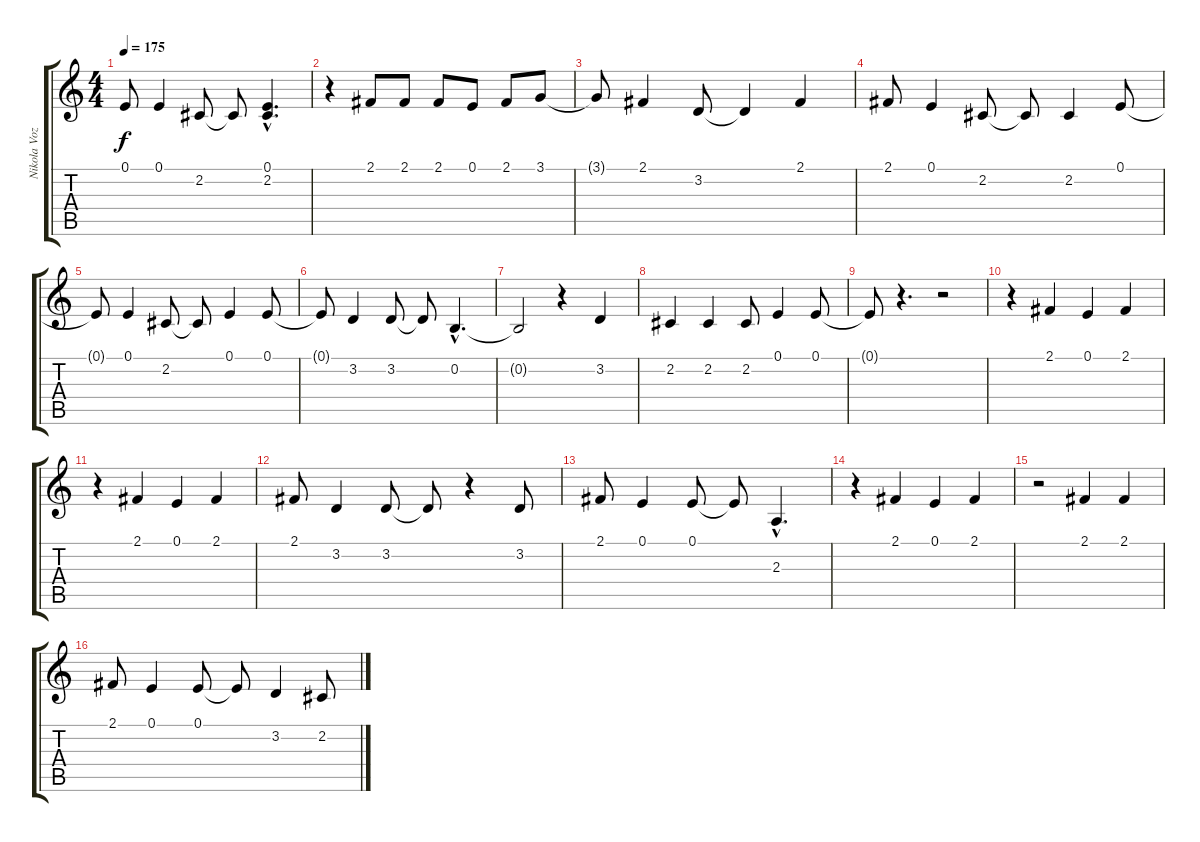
\track ("Nikola Voz" "Nikola Voz") {instrument lead8bassandlead}
\staff {score tabs}
\tuning (E4 B3 G3 D3 A2 E2) {hide}
\ts (4 4)
\tempo 175
\clef g2
\ks c
0.1{t}.8{dy f} 0.1.4 2.2.8 2.2{t}.8 (0.1{hac} 2.2{hac}).4{d} |
r.4 2.1.8 2.1.8 2.1.8 0.1.8 2.1.8 3.1.8 |
3.1{t}.8 2.1.4 3.2.8 3.2{t}.4 2.1.4 |
2.1.8 0.1.4 2.2.8 2.2{t}.8 2.2.4 0.1.8 |
0.1{t}.8 0.1.4 2.2.8 2.2{t}.8 0.1.4 0.1.8 |
0.1{t}.8 3.2.4 3.2.8 3.2{t}.8 0.2{hac}.4{d} |
0.2{t}.2 r.4 3.2.4 |
2.2.4 2.2.4 2.2.8 0.1.4 0.1.8 |
0.1{t}.8 r.4{d} r.2 |
r.4 2.1.4 0.1.4 2.1.4 |
r.4 2.1.4 0.1.4 2.1.4 |
2.1.8 3.2.4 3.2.8 3.2{t}.8 r.4 3.2.8 |
2.1.8 0.1.4 0.1.8 0.1{t}.8 2.3{hac}.4{d} |
r.4 2.1.4 0.1.4 2.1.4 |
r.2 2.1.4 2.1.4 |
2.1.8 0.1.4 0.1.8 0.1{t}.8 3.2.4 2.2.8
